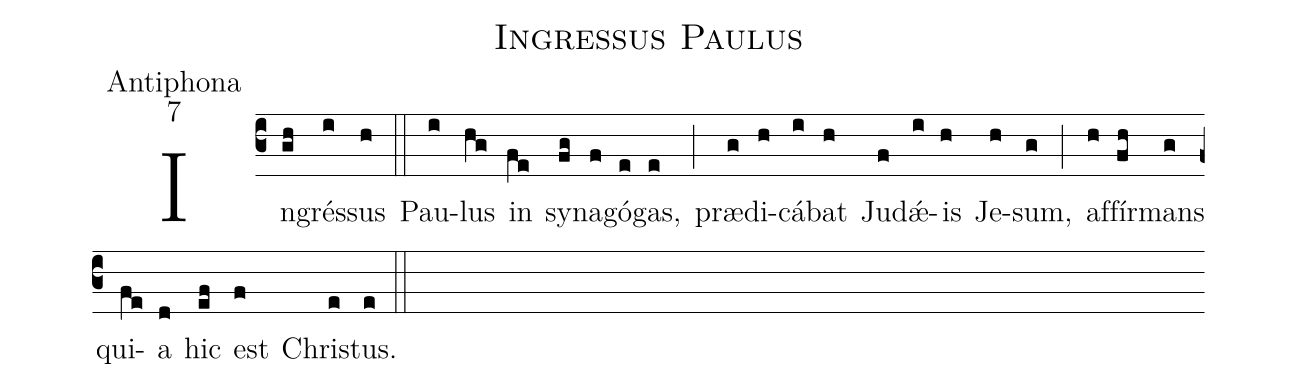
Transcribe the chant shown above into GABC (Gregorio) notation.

name:Ingressus Paulus;
office-part:Antiphona;
mode:7;
%%
(c3) In(gh)grés(i)sus(h) (::)
Pau(i)lus(hg) in(fe) sy(fg)na(f)gó(e)gas,(e) (;) præ(g)di(h)cá(i)bat(h) Ju(f)d{<sp>'ae</sp>}(i)is(h) Je(h)sum,(g) (;) af(h)fír(fh)mans(g) qui(fe)a(d) hic(ef) est(f) Chri(e)stus.(e) (::)
